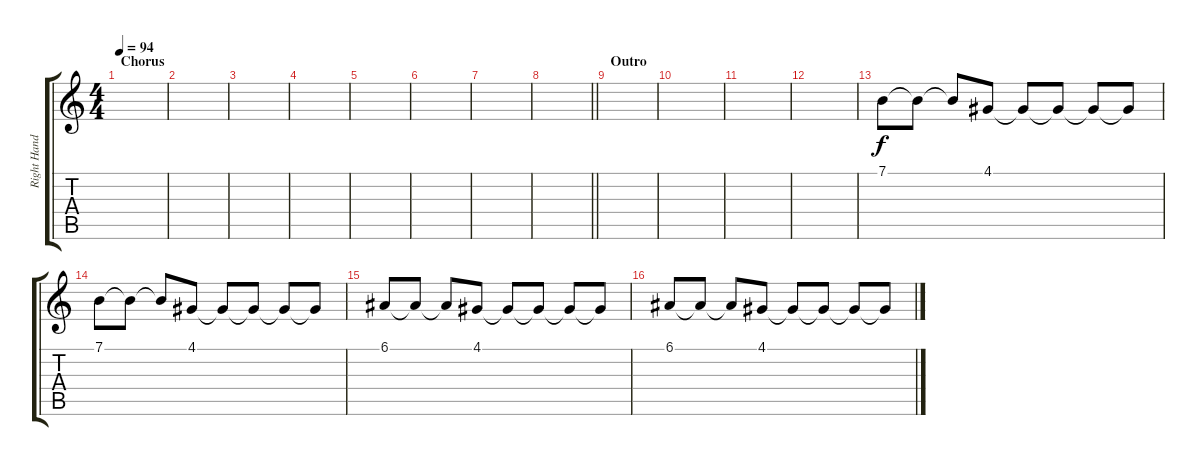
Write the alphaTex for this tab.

\track ("Right Hand" "Right Hand") {instrument acousticgrandpiano}
\staff {score tabs}
\tuning (E4 B3 G3 D3 A2 E2) {hide}
\ts (4 4)
\section ("" "Chorus")
\tempo 94
\clef g2
\ks c
|
|
|
|
|
|
|
\barLineRight lightlight
|
\section ("" "Outro")
|
|
|
|
7.1.8 7.1{t}.8 7.1{t}.8 4.1.8 4.1{t}.8 4.1{t}.8 4.1{t}.8 4.1{t}.8 |
7.1.8 7.1{t}.8 7.1{t}.8 4.1.8 4.1{t}.8 4.1{t}.8 4.1{t}.8 4.1{t}.8 |
6.1.8 6.1{t}.8 6.1{t}.8 4.1.8 4.1{t}.8 4.1{t}.8 4.1{t}.8 4.1{t}.8 |
6.1.8 6.1{t}.8 6.1{t}.8 4.1.8 4.1{t}.8 4.1{t}.8 4.1{t}.8 4.1{t}.8
